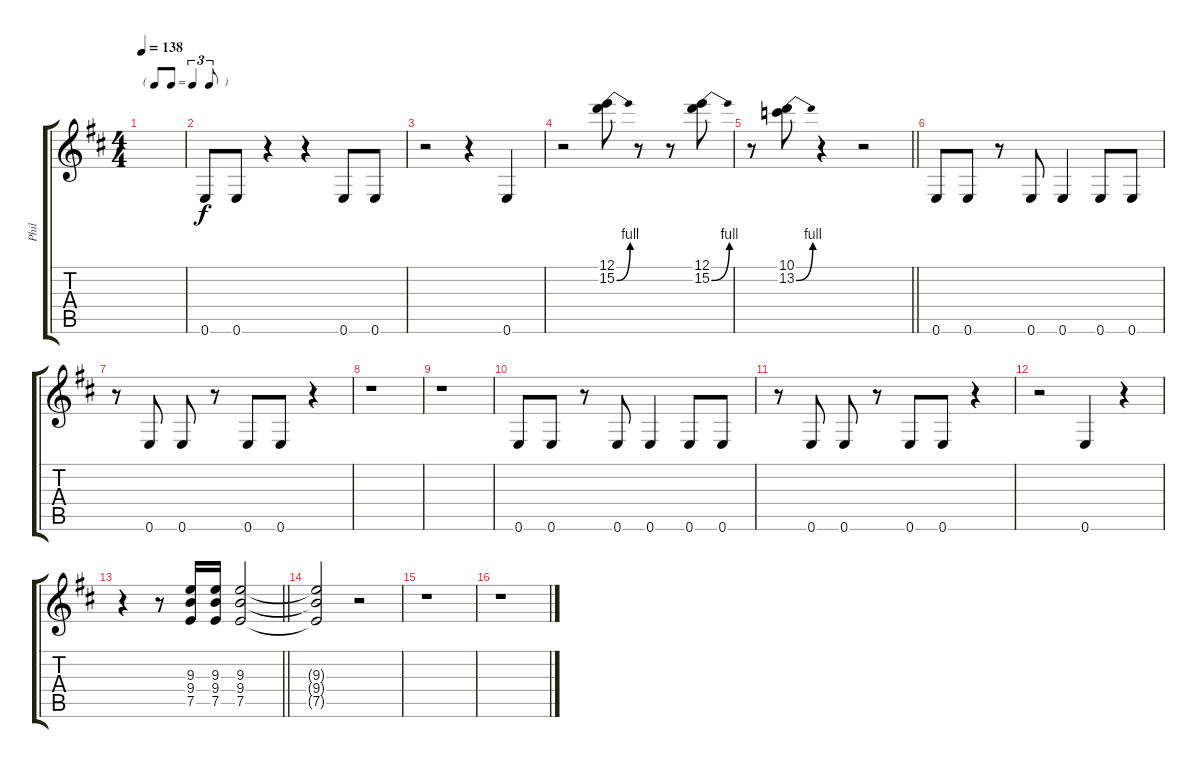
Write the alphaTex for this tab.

\track ("Phil" "Phil") {instrument distortionguitar}
\staff {score tabs}
\tuning (E4 B3 G3 D3 A2 E2) {hide}
\ts (4 4)
\tf triplet8th
\tempo 138
\clef g2
\ks d
|
0.6.8 0.6.8 r.4 r.4 0.6.8 0.6.8 |
r.2 r.4 0.6.4 |
r.2 (12.1 15.2{be (bend 0 0 60 4)}).8 r.8 r.8 (12.1 15.2{be (bend 0 0 60 4)}).8 |
\barLineRight lightlight
r.8 (10.1 13.2{be (bend 0 0 60 4)}).8 r.4 r.2 |
0.6.8 0.6.8 r.8 0.6.8 0.6.4 0.6.8 0.6.8 |
r.8 0.6.8 0.6.8 r.8 0.6.8 0.6.8 r.4 |
r.1 |
r.1 |
0.6.8 0.6.8 r.8 0.6.8 0.6.4 0.6.8 0.6.8 |
r.8 0.6.8 0.6.8 r.8 0.6.8 0.6.8 r.4 |
r.2 0.6.4 r.4 |
\barLineRight lightlight
r.4 r.8 (9.3 9.4 7.5).16 (9.3 9.4 7.5).16 (9.3 9.4 7.5).2 |
(9.3{t} 9.4{t} 7.5{t}).2 r.2 |
r.1 |
r.1
